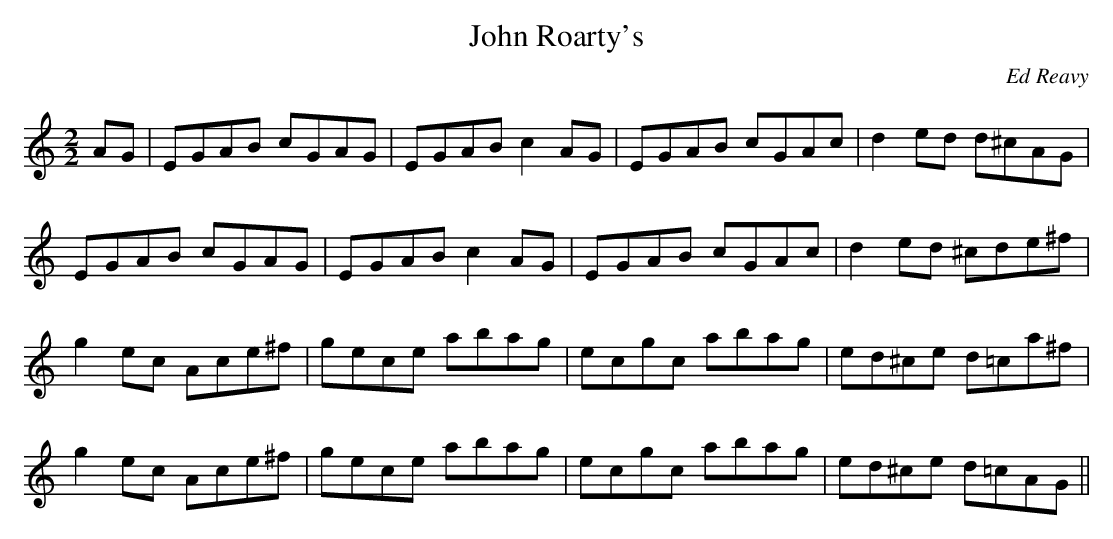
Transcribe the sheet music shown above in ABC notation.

X:1
T:John Roarty's
C:Ed Reavy
M:2/2
L:1/8
K:C
AG|EGAB cGAG|EGAB c2 AG|EGAB cGAc|d2 ed d^cAG|
EGAB cGAG|EGAB c2 AG|EGAB cGAc|d2 ed ^cde^f|
g2 ec Ace^f|gece abag|ecgc abag|ed^ce d=ca^f|
g2 ec Ace^f|gece abag|ecgc abag|ed^ce d=cAG||
